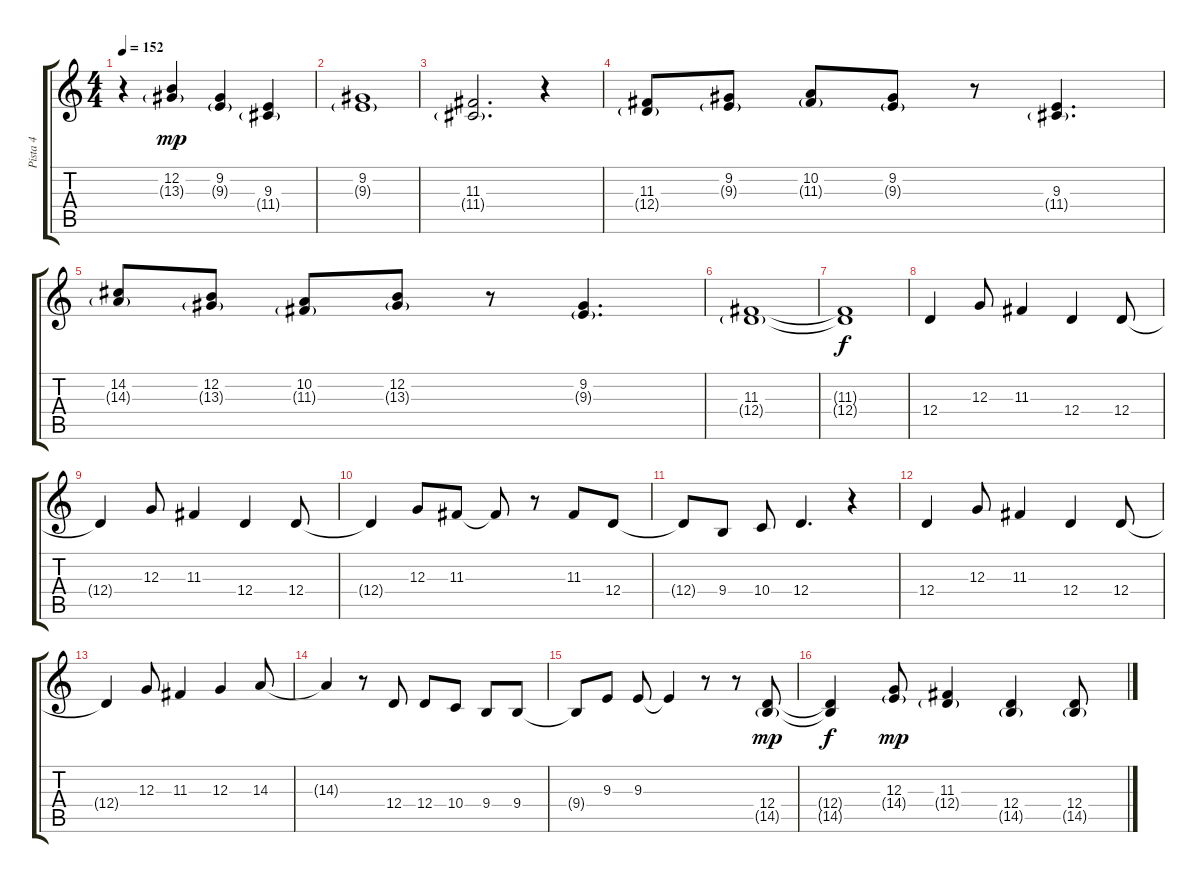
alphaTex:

\track ("Pista 4" "Pista 4") {instrument lead2sawtooth}
\staff {score tabs}
\tuning (E4 B3 G3 D3 A2 E2) {hide}
\ts (4 4)
\tempo 152
\clef g2
\ks c
r.4{dy f} (12.2 13.3{g}).4{dy mp} (9.2 9.3{g}).4 (9.3 11.4{g}).4 |
(9.2 9.3{g}).1 |
(11.3 11.4{g}).2{d} r.4 |
(11.3 12.4{g}).8 (9.2 9.3{g}).8 (10.2 11.3{g}).8 (9.2 9.3{g}).8 r.8 (9.3 11.4{g}).4{d} |
(14.2 14.3{g}).8 (12.2 13.3{g}).8 (10.2 11.3{g}).8 (12.2 13.3{g}).8 r.8 (9.2 9.3{g}).4{d} |
(11.3 12.4{g}).1{volume 0} |
(11.3{t} 12.4{t}).1{dy f} |
12.4.4{volume 16} 12.3.8 11.3.4 12.4.4 12.4.8 |
12.4{t}.4 12.3.8 11.3.4 12.4.4 12.4.8 |
12.4{t}.4 12.3.8 11.3.8 11.3{t}.8 r.8 11.3.8 12.4.8 |
12.4{t}.8 9.4.8 10.4.8 12.4.4{d} r.4 |
12.4.4 12.3.8 11.3.4 12.4.4 12.4.8 |
12.4{t}.4 12.3.8 11.3.4 12.3.4 14.3.8 |
14.3{t}.4 r.8 12.4.8 12.4.8 10.4.8 9.4.8 9.4.8 |
9.4{t}.8 9.3.8 9.3.8 9.3{t}.4 r.8 r.8 (12.4 14.5{g}).8{dy mp} |
(12.4{t} 14.5{t}).4{dy f} (12.3 14.4{g}).8{dy mp} (11.3 12.4{g}).4 (12.4 14.5{g}).4 (12.4 14.5{g}).8
